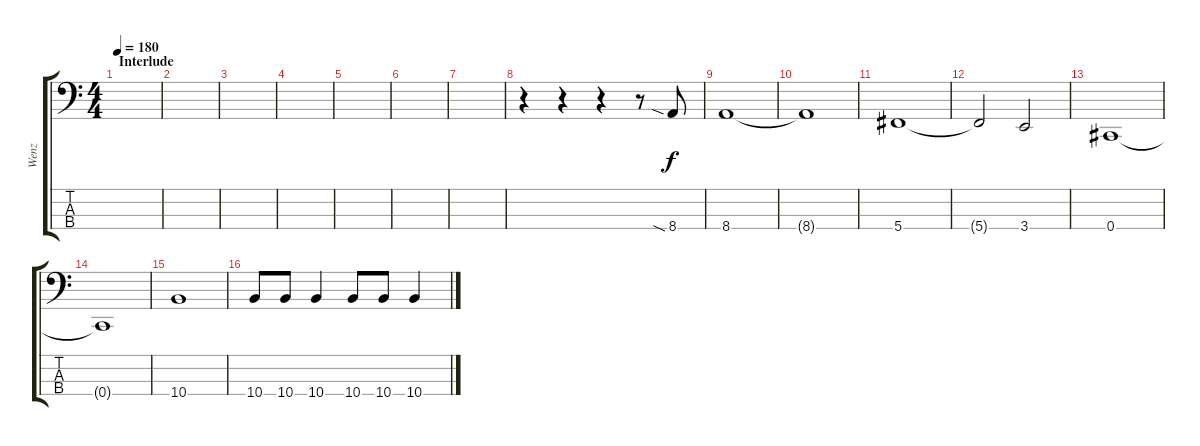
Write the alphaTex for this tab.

\track ("Wenz" "Wenz") {instrument electricbasspick}
\staff {score tabs}
\tuning (Gb2 Db2 Ab1 Db1) {hide}
\ts (4 4)
\section ("" "Interlude")
\tempo 180
\clef f4
\ks c
|
|
|
|
|
|
|
r.4 r.4 r.4 r.8 8.4{sia}.8 |
8.4.1 |
8.4{t}.1 |
5.4.1 |
5.4{t}.2 3.4.2 |
0.4.1 |
0.4{t}.1 |
10.4.1 |
10.4.8 10.4.8 10.4.4 10.4.8 10.4.8 10.4.4
